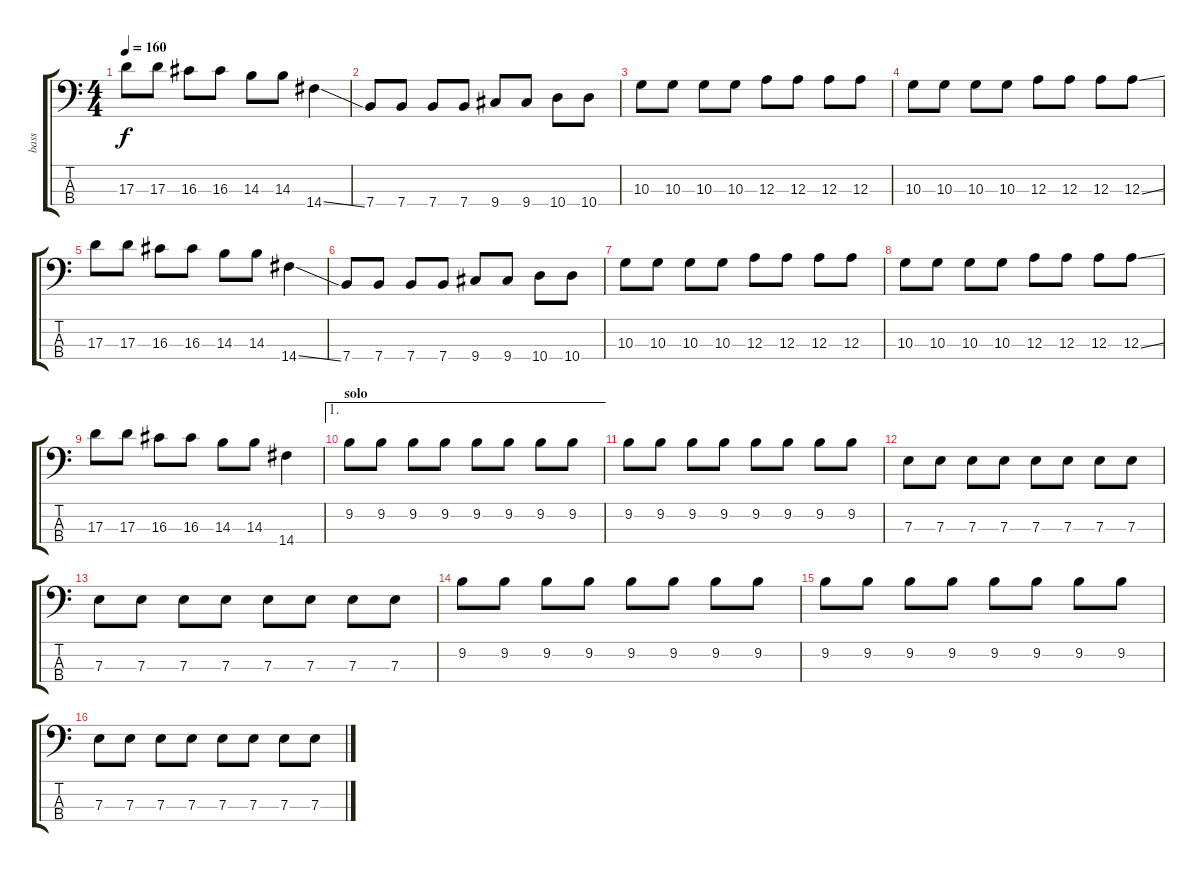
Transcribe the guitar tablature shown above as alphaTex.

\track ("bass" "bass") {instrument electricbasspick}
\staff {score tabs}
\tuning (G2 D2 A1 E1) {hide}
\ts (4 4)
\tempo 160
\clef f4
\ks c
17.3.8{dy f} 17.3.8 16.3.8 16.3.8 14.3.8 14.3.8 14.4{ss}.4 |
7.4.8 7.4.8 7.4.8 7.4.8 9.4.8 9.4.8 10.4.8 10.4.8 |
10.3.8 10.3.8 10.3.8 10.3.8 12.3.8 12.3.8 12.3.8 12.3.8 |
10.3.8 10.3.8 10.3.8 10.3.8 12.3.8 12.3.8 12.3.8 12.3{ss}.8 |
17.3.8 17.3.8 16.3.8 16.3.8 14.3.8 14.3.8 14.4{ss}.4 |
7.4.8 7.4.8 7.4.8 7.4.8 9.4.8 9.4.8 10.4.8 10.4.8 |
10.3.8 10.3.8 10.3.8 10.3.8 12.3.8 12.3.8 12.3.8 12.3.8 |
10.3.8 10.3.8 10.3.8 10.3.8 12.3.8 12.3.8 12.3.8 12.3{ss}.8 |
17.3.8 17.3.8 16.3.8 16.3.8 14.3.8 14.3.8 14.4.4 |
\ae 1
\section ("" "solo")
9.2.8 9.2.8 9.2.8 9.2.8 9.2.8 9.2.8 9.2.8 9.2.8 |
9.2.8 9.2.8 9.2.8 9.2.8 9.2.8 9.2.8 9.2.8 9.2.8 |
7.3.8 7.3.8 7.3.8 7.3.8 7.3.8 7.3.8 7.3.8 7.3.8 |
7.3.8 7.3.8 7.3.8 7.3.8 7.3.8 7.3.8 7.3.8 7.3.8 |
9.2.8 9.2.8 9.2.8 9.2.8 9.2.8 9.2.8 9.2.8 9.2.8 |
9.2.8 9.2.8 9.2.8 9.2.8 9.2.8 9.2.8 9.2.8 9.2.8 |
7.3.8 7.3.8 7.3.8 7.3.8 7.3.8 7.3.8 7.3.8 7.3.8
